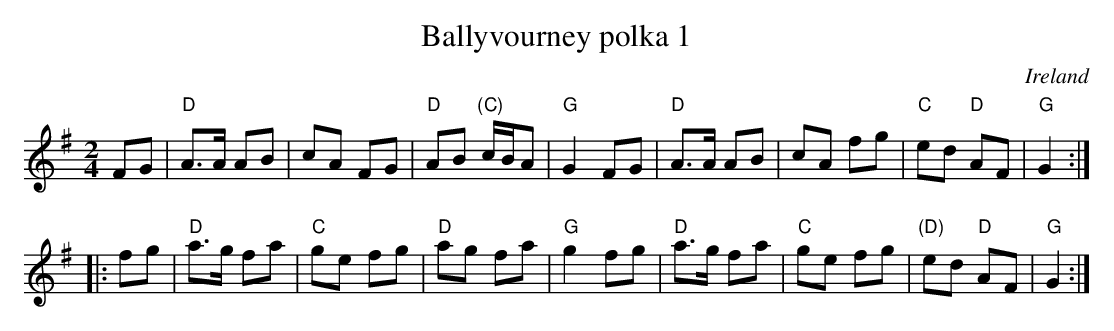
X:1
T:Ballyvourney polka 1
O:Ireland
M:2/4
L:1/8
K:G
FG|\
"D"A>A AB|cA FG|"D"AB "(C)"c/B/A|"G"G2 FG|\
"D"A>A AB|cA fg|"C"ed "D"AF|"G"G2:|
|:fg|\
"D"a>g fa|"C"ge fg|"D"ag fa|"G"g2 fg|\
"D"a>g fa|"C"ge fg|"(D)"ed "D"AF|"G"G2:|
